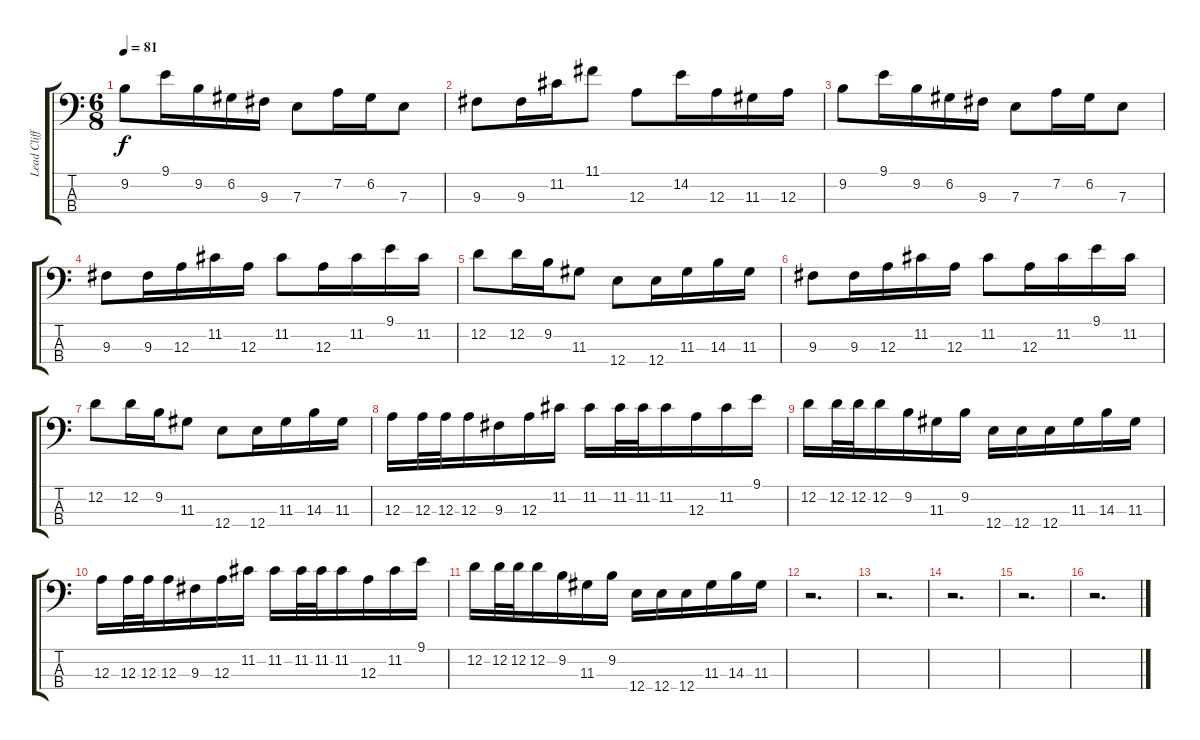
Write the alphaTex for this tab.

\track ("Lead Cliff I" "Lead Cliff") {instrument electricbassfinger}
\staff {score tabs}
\tuning (G2 D2 A1 E1) {hide}
\ts (6 8)
\tempo 81
\clef f4
\ks c
9.2.8{dy f} 9.1.16 9.2.16 6.2.16 9.3.16 7.3.8 7.2.16 6.2.16 7.3.8 |
9.3.8 9.3.16 11.2.16 11.1.8 12.3.8 14.2.16 12.3.16 11.3.16 12.3.16 |
9.2.8 9.1.16 9.2.16 6.2.16 9.3.16 7.3.8 7.2.16 6.2.16 7.3.8 |
9.3.8 9.3.16 12.3.16 11.2.16 12.3.16 11.2.8 12.3.16 11.2.16 9.1.16 11.2.16 |
12.2.8 12.2.16 9.2.16 11.3.8 12.4.8 12.4.16 11.3.16 14.3.16 11.3.16 |
9.3.8 9.3.16 12.3.16 11.2.16 12.3.16 11.2.8 12.3.16 11.2.16 9.1.16 11.2.16 |
12.2.8 12.2.16 9.2.16 11.3.8 12.4.8 12.4.16 11.3.16 14.3.16 11.3.16 |
12.3.16 12.3.32 12.3.32 12.3.16 9.3.16 12.3.16 11.2.16 11.2.16 11.2.32 11.2.32 11.2.16 12.3.16 11.2.16 9.1.16 |
12.2.16 12.2.32 12.2.32 12.2.16 9.2.16 11.3.16 9.2.16 12.4.16 12.4.16 12.4.16 11.3.16 14.3.16 11.3.16 |
12.3.16 12.3.32 12.3.32 12.3.16 9.3.16 12.3.16 11.2.16 11.2.16 11.2.32 11.2.32 11.2.16 12.3.16 11.2.16 9.1.16 |
12.2.16 12.2.32 12.2.32 12.2.16 9.2.16 11.3.16 9.2.16 12.4.16 12.4.16 12.4.16 11.3.16 14.3.16 11.3.16 |
r.2{d} |
r.2{d} |
r.2{d} |
r.2{d} |
r.2{d}
